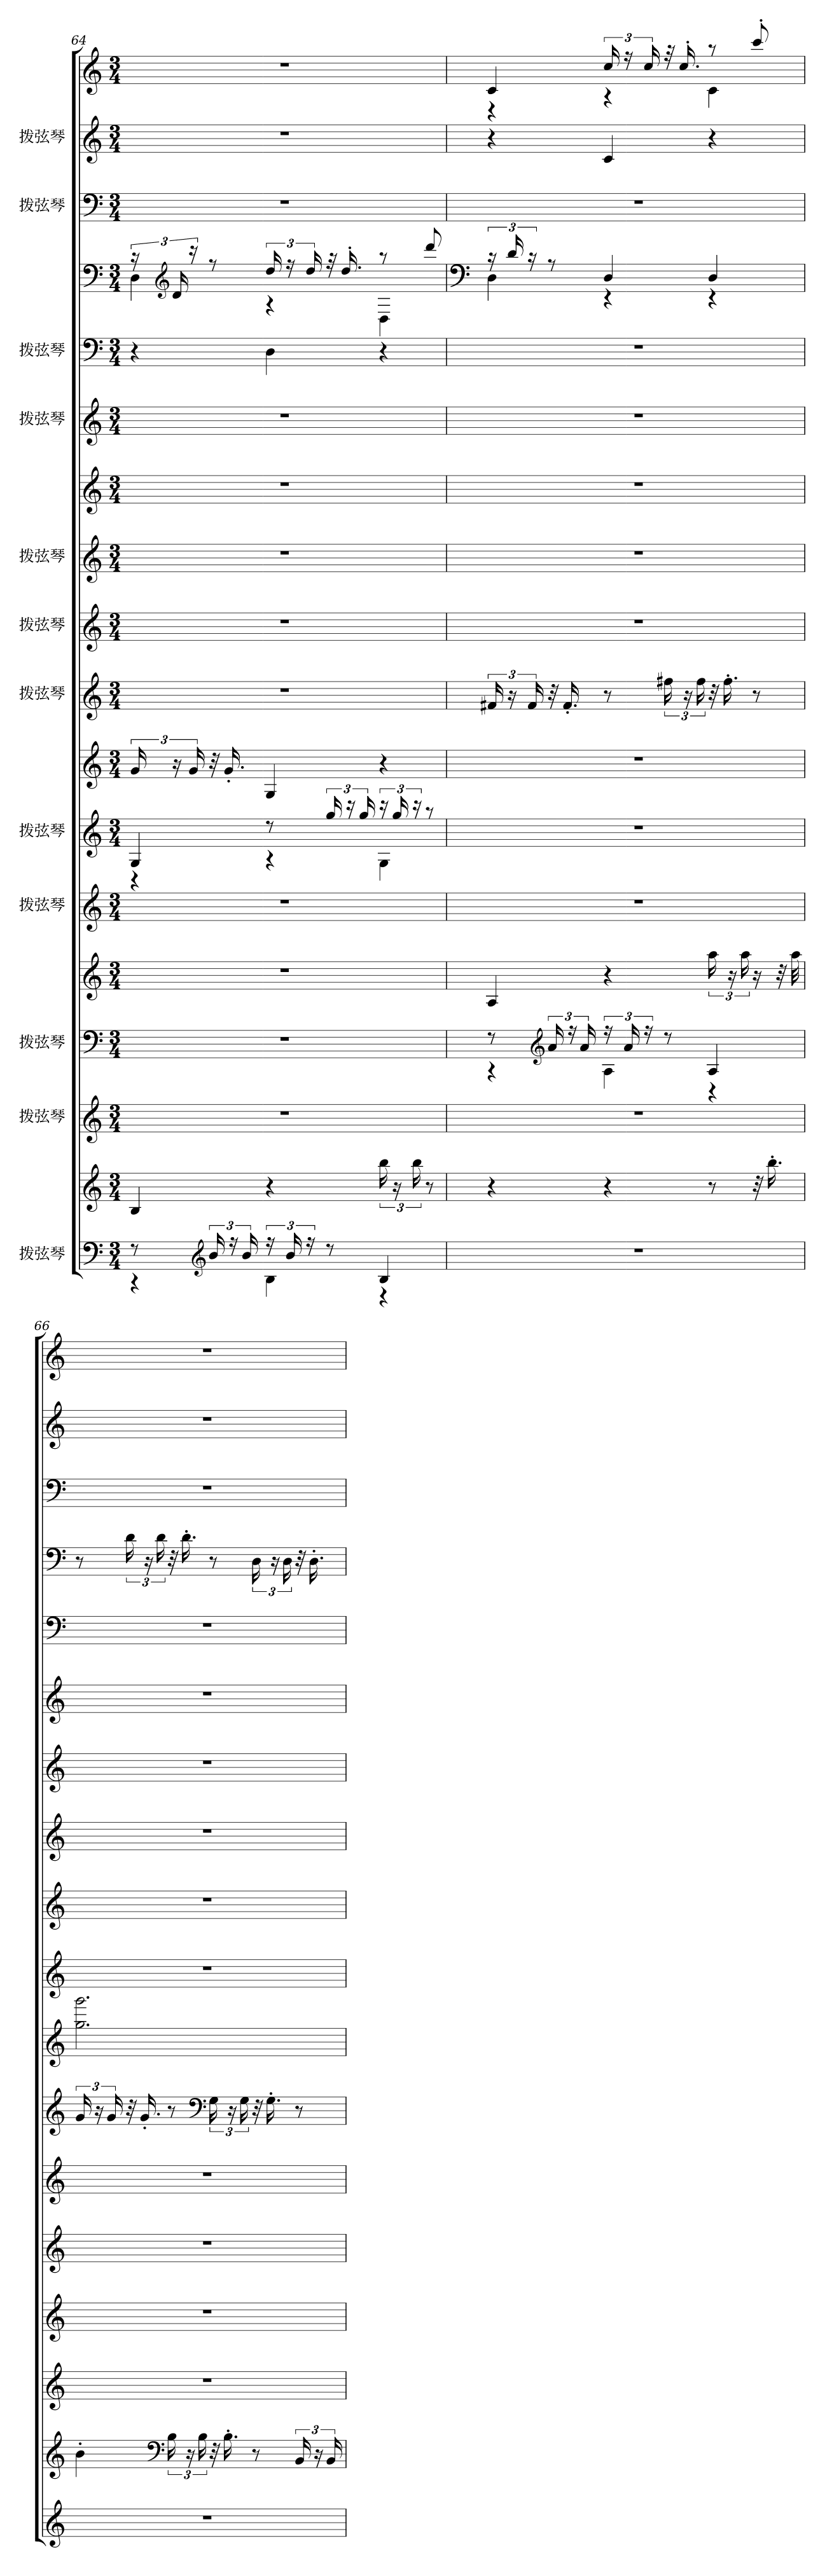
**kern	**kern	**kern	**kern	**kern	**kern	**kern	**kern	**kern	**kern	**kern	**kern	**kern	**kern	**kern	**kern	**kern	**kern
*part12	*part12	*part11	*part10	*part10	*part9	*part8	*part8	*part7	*part6	*part5	*part5	*part4	*part3	*part3	*part2	*part1	*part1
*staff18	*staff17	*staff16	*staff15	*staff14	*staff13	*staff12	*staff11	*staff10	*staff9	*staff8	*staff7	*staff6	*staff5	*staff4	*staff3	*staff2	*staff1
*I"拨弦琴	*	*I"拨弦琴	*I"拨弦琴	*	*I"拨弦琴	*I"拨弦琴	*	*I"拨弦琴	*I"拨弦琴	*I"拨弦琴	*	*I"拨弦琴	*I"拨弦琴	*	*I"拨弦琴	*I"拨弦琴	*
!!LO:PB:g=z
*clefF4	*clefG2	*clefG2	*clefF4	*clefG2	*clefG2	*clefG2	*clefG2	*clefG2	*clefG2	*clefG2	*clefG2	*clefG2	*clefF4	*clefF4	*clefF4	*clefG2	*clefG2
*k[]	*k[]	*k[]	*k[]	*k[]	*k[]	*k[]	*k[]	*k[]	*k[]	*k[]	*k[]	*k[]	*k[]	*k[]	*k[]	*k[]	*k[]
*M3/4	*M3/4	*M3/4	*M3/4	*M3/4	*M3/4	*M3/4	*M3/4	*M3/4	*M3/4	*M3/4	*M3/4	*M3/4	*M3/4	*M3/4	*M3/4	*M3/4	*M3/4
=64	=64	=64	=64	=64	=64	=64	=64	=64	=64	=64	=64	=64	=64	=64	=64	=64	=64
*^	*	*	*	*	*	*^	*	*	*	*	*	*	*	*^	*	*	*
8r	4r	4B/	2.r	2.r	2.r	2.r	4G/	4r	24g/	2.r	2.r	2.r	2.r	2.r	4r	24r	4D\	2.r	2.r	2.r
*	*	*	*	*	*	*	*	*	*	*	*	*	*	*	*	*clefG2	*	*	*	*
.	.	.	.	.	.	.	.	.	24r	.	.	.	.	.	.	24d/	.	.	.	.
.	.	.	.	.	.	.	.	.	24g/	.	.	.	.	.	.	24r	.	.	.	.
*clefG2	*	*	*	*	*	*	*	*	*	*	*	*	*	*	*	*	*	*	*	*
24b/	.	.	.	.	.	.	.	.	32r	.	.	.	.	.	.	8r	.	.	.	.
.	.	.	.	.	.	.	.	.	16.g'/	.	.	.	.	.	.	.	.	.	.	.
24r	.	.	.	.	.	.	.	.	.	.	.	.	.	.	.	.	.	.	.	.
24b/	.	.	.	.	.	.	.	.	.	.	.	.	.	.	.	.	.	.	.	.
24r	4B\	4r	.	.	.	.	8r	4r	4G/	.	.	.	.	.	4D\	24dd/	4r	.	.	.
24b/	.	.	.	.	.	.	.	.	.	.	.	.	.	.	.	24r	.	.	.	.
24r	.	.	.	.	.	.	.	.	.	.	.	.	.	.	.	24dd/	.	.	.	.
8r	.	.	.	.	.	.	24gg/	.	.	.	.	.	.	.	.	32r	.	.	.	.
.	.	.	.	.	.	.	.	.	.	.	.	.	.	.	.	16.dd'/	.	.	.	.
.	.	.	.	.	.	.	24r	.	.	.	.	.	.	.	.	.	.	.	.	.
.	.	.	.	.	.	.	24gg/	.	.	.	.	.	.	.	.	.	.	.	.	.
4B/	4r	24bb\	.	.	.	.	24r	4G\	4r	.	.	.	.	.	4r	8r	4D\	.	.	.
.	.	24r	.	.	.	.	24gg/	.	.	.	.	.	.	.	.	.	.	.	.	.
.	.	24bb\	.	.	.	.	24r	.	.	.	.	.	.	.	.	.	.	.	.	.
.	.	8r	.	.	.	.	8r	.	.	.	.	.	.	.	.	8ddd/	.	.	.	.
*v	*v	*	*	*	*	*	*v	*v	*	*	*	*	*	*	*	*	*	*	*	*
!!LO:PB:g=z
=65	=65	=65	=65	=65	=65	=65	=65	=65	=65	=65	=65	=65	=65	=65	=65	=65	=65	=65
*	*	*	*	*	*	*	*	*	*	*	*	*	*	*clefF4	*	*	*	*
*	*	*	*^	*	*	*	*	*	*	*	*	*	*	*	*	*	*	*^
2.r	4r	2.r	8r	4r	4A/	2.r	2.r	2.r	24f#X/	2.r	2.r	2.r	2.r	2.r	24r	4D\	2.r	4r	4c/	4r
.	.	.	.	.	.	.	.	.	24r	.	.	.	.	.	24d/	.	.	.	.	.
.	.	.	.	.	.	.	.	.	24f#/	.	.	.	.	.	24r	.	.	.	.	.
*	*	*	*clefG2	*	*	*	*	*	*	*	*	*	*	*	*	*	*	*	*	*
.	.	.	24a/	.	.	.	.	.	32r	.	.	.	.	.	8r	.	.	.	.	.
.	.	.	.	.	.	.	.	.	16.f#'/	.	.	.	.	.	.	.	.	.	.	.
.	.	.	24r	.	.	.	.	.	.	.	.	.	.	.	.	.	.	.	.	.
.	.	.	24a/	.	.	.	.	.	.	.	.	.	.	.	.	.	.	.	.	.
.	4r	.	24r	4A\	4r	.	.	.	8r	.	.	.	.	.	4D/	4r	.	4c/	24cc/	4r
.	.	.	24a/	.	.	.	.	.	.	.	.	.	.	.	.	.	.	.	24r	.
.	.	.	24r	.	.	.	.	.	.	.	.	.	.	.	.	.	.	.	24cc/	.
.	.	.	8r	.	.	.	.	.	24ff#X\	.	.	.	.	.	.	.	.	.	32r	.
.	.	.	.	.	.	.	.	.	.	.	.	.	.	.	.	.	.	.	16.cc'/	.
.	.	.	.	.	.	.	.	.	24r	.	.	.	.	.	.	.	.	.	.	.
.	.	.	.	.	.	.	.	.	24ff#\	.	.	.	.	.	.	.	.	.	.	.
.	8r	.	4A/	4r	24aa\	.	.	.	32r	.	.	.	.	.	4D/	4r	.	4r	8r	4c\
.	.	.	.	.	.	.	.	.	16.ff#'\	.	.	.	.	.	.	.	.	.	.	.
.	.	.	.	.	24r	.	.	.	.	.	.	.	.	.	.	.	.	.	.	.
.	.	.	.	.	24aa\	.	.	.	.	.	.	.	.	.	.	.	.	.	.	.
.	32r	.	.	.	16r	.	.	.	8r	.	.	.	.	.	.	.	.	.	8ccc'/	.
.	16.bb'\	.	.	.	.	.	.	.	.	.	.	.	.	.	.	.	.	.	.	.
.	.	.	.	.	32r	.	.	.	.	.	.	.	.	.	.	.	.	.	.	.
.	.	.	.	.	32aa\	.	.	.	.	.	.	.	.	.	.	.	.	.	.	.
*	*	*	*v	*v	*	*	*	*	*	*	*	*	*	*	*v	*v	*	*	*v	*v
!!LO:PB:g=z
=66	=66	=66	=66	=66	=66	=66	=66	=66	=66	=66	=66	=66	=66	=66	=66	=66	=66
2.r	4b'\	2.r	2.r	2.r	2.r	24g/	2.gg\ 2.ggg\	2.r	2.r	2.r	2.r	2.r	2.r	8r	2.r	2.r	2.r
.	.	.	.	.	.	24r	.	.	.	.	.	.	.	.	.	.	.
.	.	.	.	.	.	24g/	.	.	.	.	.	.	.	.	.	.	.
.	.	.	.	.	.	32r	.	.	.	.	.	.	.	24d\	.	.	.
.	.	.	.	.	.	16.g'/	.	.	.	.	.	.	.	.	.	.	.
.	.	.	.	.	.	.	.	.	.	.	.	.	.	24r	.	.	.
.	.	.	.	.	.	.	.	.	.	.	.	.	.	24d\	.	.	.
*	*clefF4	*	*	*	*	*	*	*	*	*	*	*	*	*	*	*	*
.	24B\	.	.	.	.	8r	.	.	.	.	.	.	.	32r	.	.	.
.	.	.	.	.	.	.	.	.	.	.	.	.	.	16.d'\	.	.	.
.	24r	.	.	.	.	.	.	.	.	.	.	.	.	.	.	.	.
.	24B\	.	.	.	.	.	.	.	.	.	.	.	.	.	.	.	.
*	*	*	*	*	*	*clefF4	*	*	*	*	*	*	*	*	*	*	*
.	32r	.	.	.	.	24G\	.	.	.	.	.	.	.	8r	.	.	.
.	16.B'\	.	.	.	.	.	.	.	.	.	.	.	.	.	.	.	.
.	.	.	.	.	.	24r	.	.	.	.	.	.	.	.	.	.	.
.	.	.	.	.	.	24G\	.	.	.	.	.	.	.	.	.	.	.
.	8r	.	.	.	.	32r	.	.	.	.	.	.	.	24D\	.	.	.
.	.	.	.	.	.	16.G'\	.	.	.	.	.	.	.	.	.	.	.
.	.	.	.	.	.	.	.	.	.	.	.	.	.	24r	.	.	.
.	.	.	.	.	.	.	.	.	.	.	.	.	.	24D\	.	.	.
.	24BB/	.	.	.	.	8r	.	.	.	.	.	.	.	32r	.	.	.
.	.	.	.	.	.	.	.	.	.	.	.	.	.	16.D'\	.	.	.
.	24r	.	.	.	.	.	.	.	.	.	.	.	.	.	.	.	.
.	24BB/	.	.	.	.	.	.	.	.	.	.	.	.	.	.	.	.
=	=	=	=	=	=	=	=	=	=	=	=	=	=	=	=	=	=
*-	*-	*-	*-	*-	*-	*-	*-	*-	*-	*-	*-	*-	*-	*-	*-	*-	*-
